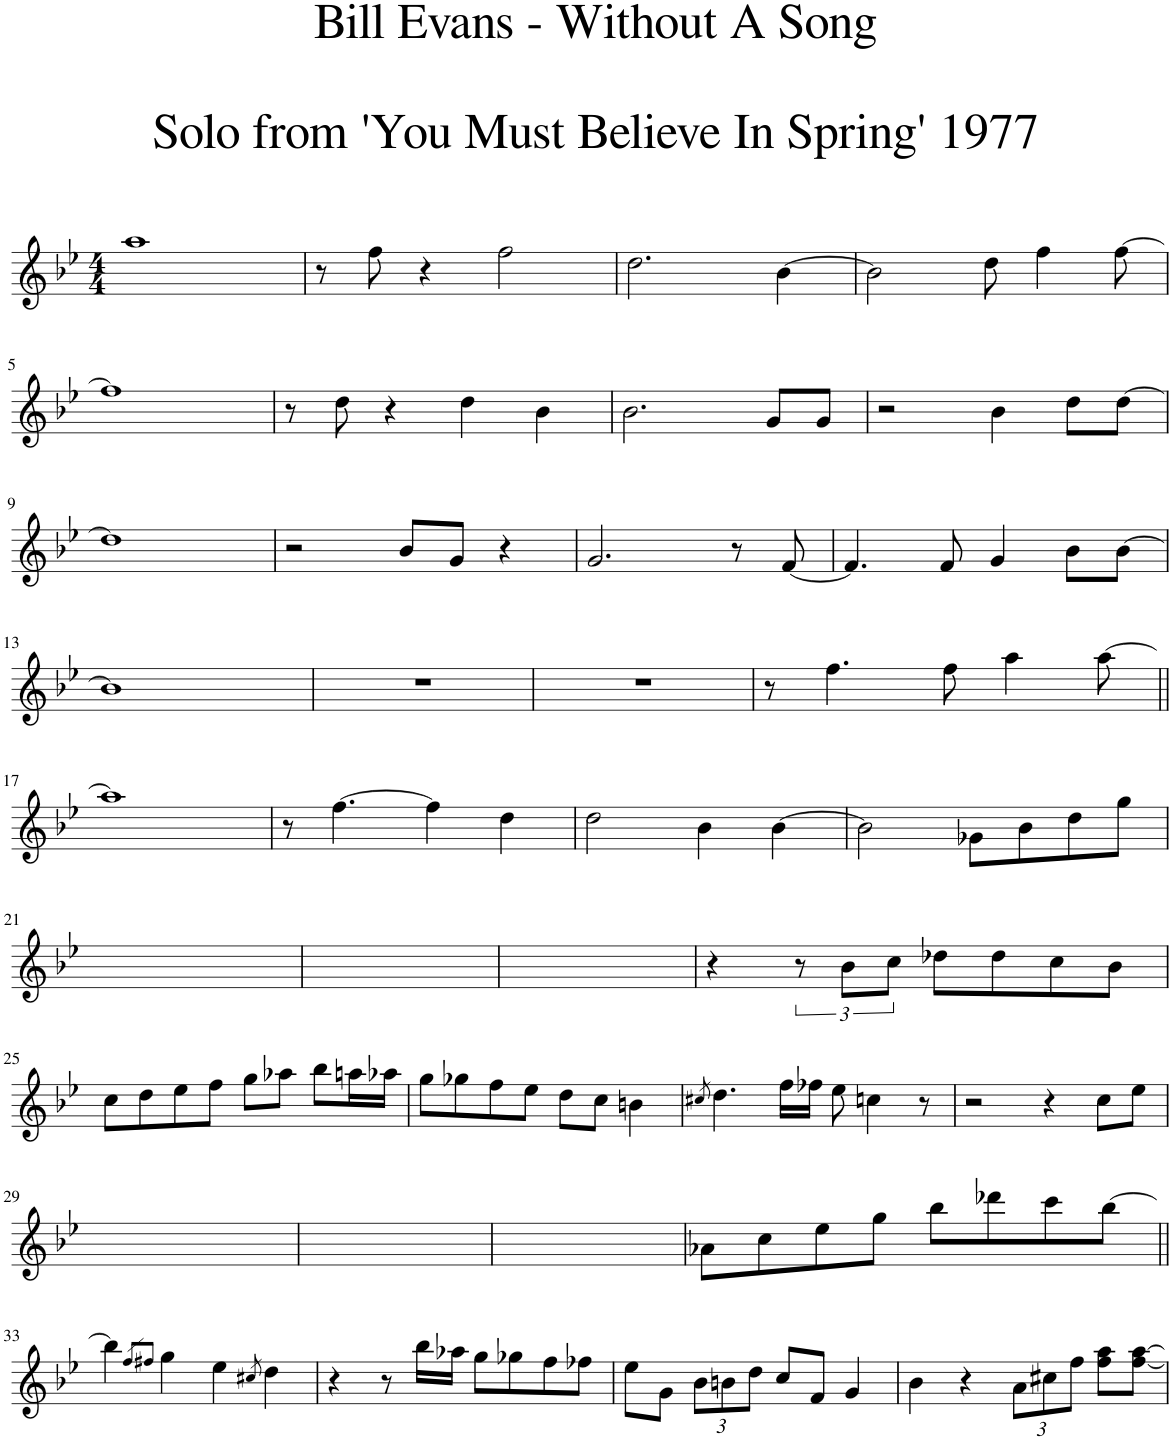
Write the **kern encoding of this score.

**kern
*part1
*staff1
*I"Piano
*I'Pno.
*clefG2
*k[b-e-]
*M4/4
=1
1aa
=2
8r
8ff\
4r
2ff\
=3
2.dd\
[4b-\
=4
2b-\]
8dd\
4ff\
[8ff\
!!LO:LB:g=z
=5
1ff]
=6
8r
8dd\
4r
4dd\
4b-\
=7
2.b-\
8g/L
8g/J
=8
2r
4b-\
8dd\L
[8dd\J
!!LO:LB:g=z
=9
1dd]
=10
2r
8b-/L
8g/J
4r
=11
2.g/
8r
[8f/
=12
4.f/]
8f/
4g/
8b-\L
[8b-\J
!!LO:LB:g=z
=13
1b-]
=14
1r
=15
1r
=16
8r
4.ff\
8ff\
4aa\
[8aa\
!!LO:LB:g=z
=17||
1aa]
=18
8r
[4.ff\
4ff\]
4dd\
=19
2dd\
4b-\
[4b-\
=20
2b-\]
8g-X\L
8b-\
8dd\
8gg\J
!!LO:LB:g=z
=21
1ryy
=22
1ryy
=23
1ryy
=24
4r
12r
12b-\L
12cc\J
8dd-X\L
8dd-\
8cc\
8b-\J
!!LO:LB:g=z
=25
8cc\L
8dd\
8ee-\
8ff\J
8gg\L
8aa-X\J
8bb-\L
16aan\L
16aa-X\JJ
=26
8gg\L
8gg-X\
8ff\
8ee-\J
8dd\L
8cc\J
4bn\
=27
8qcc#X/
4.dd\
16ff\LL
16ff-X\JJ
8ee-\
4ccn\
8r
=28
2r
4r
8cc\L
8ee-\J
!!LO:LB:g=z
=29
1ryy
=30
1ryy
=31
1ryy
=32
8a-X\L
8cc\
8ee-\
8gg\J
8bb-\L
8ddd-X\
8ccc\
[8bb-\J
!!LO:LB:g=z
=33||
4bb-\]
8qff/L
8qff#X/J
4gg\
4ee-\
8qcc#X/
4dd\
=34
4r
8r
16bb-\LL
16aa-X\JJ
8gg\L
8gg-X\
8ff\
8ff-X\J
=35
8ee-\L
8g\J
*Xbrackettup
12b-\L
12bn\
12dd\J
8cc/L
8f/J
4g/
=36
4b-\
4r
12a\L
12cc#X\
12ff\J
8ff\ 8aa\L
[8ff\ [8aa\J
=
*-
